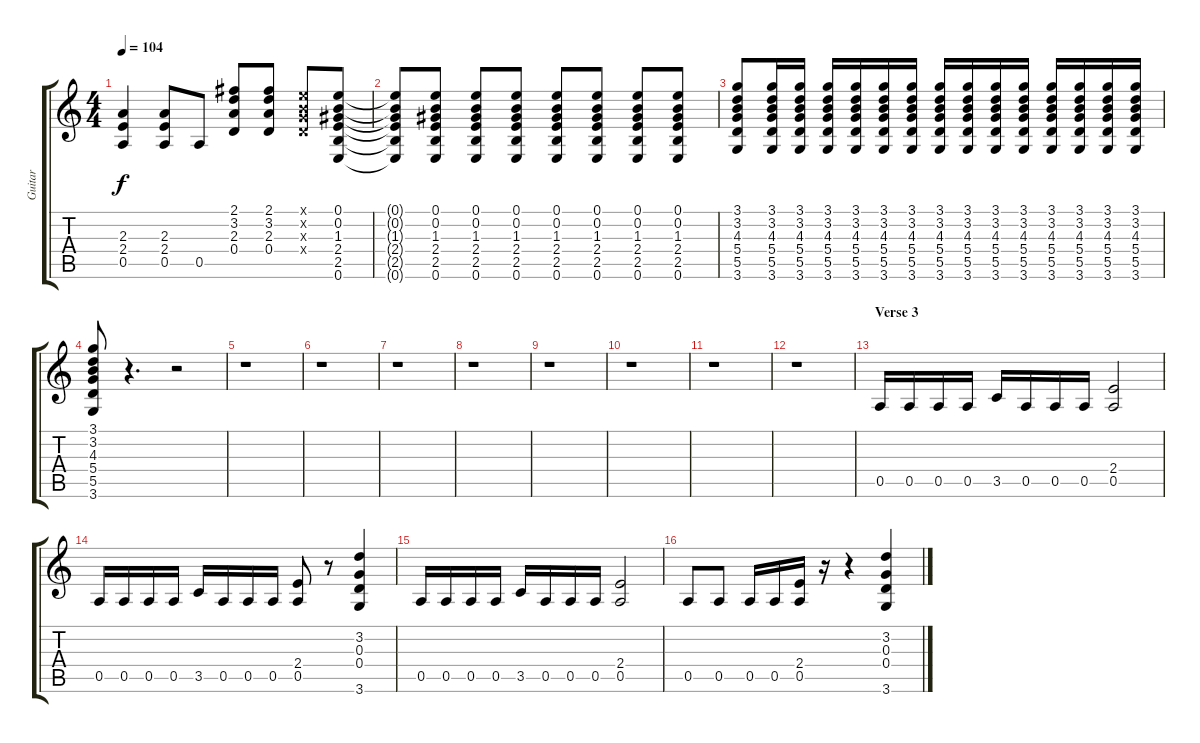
\track ("Guitar" "Guitar") {instrument distortionguitar}
\staff {score tabs}
\tuning (E4 B3 G3 D3 A2 E2) {hide}
\ts (4 4)
\tempo 104
\clef g2
\ks c
(2.3 2.4 0.5).4{dy f} (2.3 2.4 0.5).8 0.5.8 (2.1 3.2 2.3 0.4).8 (2.1 3.2 2.3 0.4).8 (0.1{x} 0.2{x} 0.3{x} 0.4{x}).8 (0.1 0.2 1.3 2.4 2.5 0.6).8 |
(0.1{t} 0.2{t} 1.3{t} 2.4{t} 2.5{t} 0.6{t}).8 (0.1 0.2 1.3 2.4 2.5 0.6).8 (0.1 0.2 1.3 2.4 2.5 0.6).8 (0.1 0.2 1.3 2.4 2.5 0.6).8 (0.1 0.2 1.3 2.4 2.5 0.6).8 (0.1 0.2 1.3 2.4 2.5 0.6).8 (0.1 0.2 1.3 2.4 2.5 0.6).8 (0.1 0.2 1.3 2.4 2.5 0.6).8 |
(3.1 3.2 4.3 5.4 5.5 3.6).8 (3.1 3.2 4.3 5.4 5.5 3.6).16 (3.1 3.2 4.3 5.4 5.5 3.6).16 (3.1 3.2 4.3 5.4 5.5 3.6).16 (3.1 3.2 4.3 5.4 5.5 3.6).16 (3.1 3.2 4.3 5.4 5.5 3.6).16 (3.1 3.2 4.3 5.4 5.5 3.6).16 (3.1 3.2 4.3 5.4 5.5 3.6).16 (3.1 3.2 4.3 5.4 5.5 3.6).16 (3.1 3.2 4.3 5.4 5.5 3.6).16 (3.1 3.2 4.3 5.4 5.5 3.6).16 (3.1 3.2 4.3 5.4 5.5 3.6).16 (3.1 3.2 4.3 5.4 5.5 3.6).16 (3.1 3.2 4.3 5.4 5.5 3.6).16 (3.1 3.2 4.3 5.4 5.5 3.6).16 |
(3.1 3.2 4.3 5.4 5.5 3.6).8 r.4{d} r.2 |
r.1 |
r.1 |
r.1 |
r.1 |
r.1 |
r.1 |
r.1 |
r.1 |
\section ("" "Verse 3")
0.5.16 0.5.16 0.5.16 0.5.16 3.5.16 0.5.16 0.5.16 0.5.16 (2.4 0.5).2 |
0.5.16 0.5.16 0.5.16 0.5.16 3.5.16 0.5.16 0.5.16 0.5.16 (2.4 0.5).8 r.8 (3.2 0.3 0.4 3.6).4 |
0.5.16 0.5.16 0.5.16 0.5.16 3.5.16 0.5.16 0.5.16 0.5.16 (2.4 0.5).2 |
0.5.8 0.5.8 0.5.16 0.5.16 (2.4 0.5).16 r.16 r.4 (3.2 0.3 0.4 3.6).4
